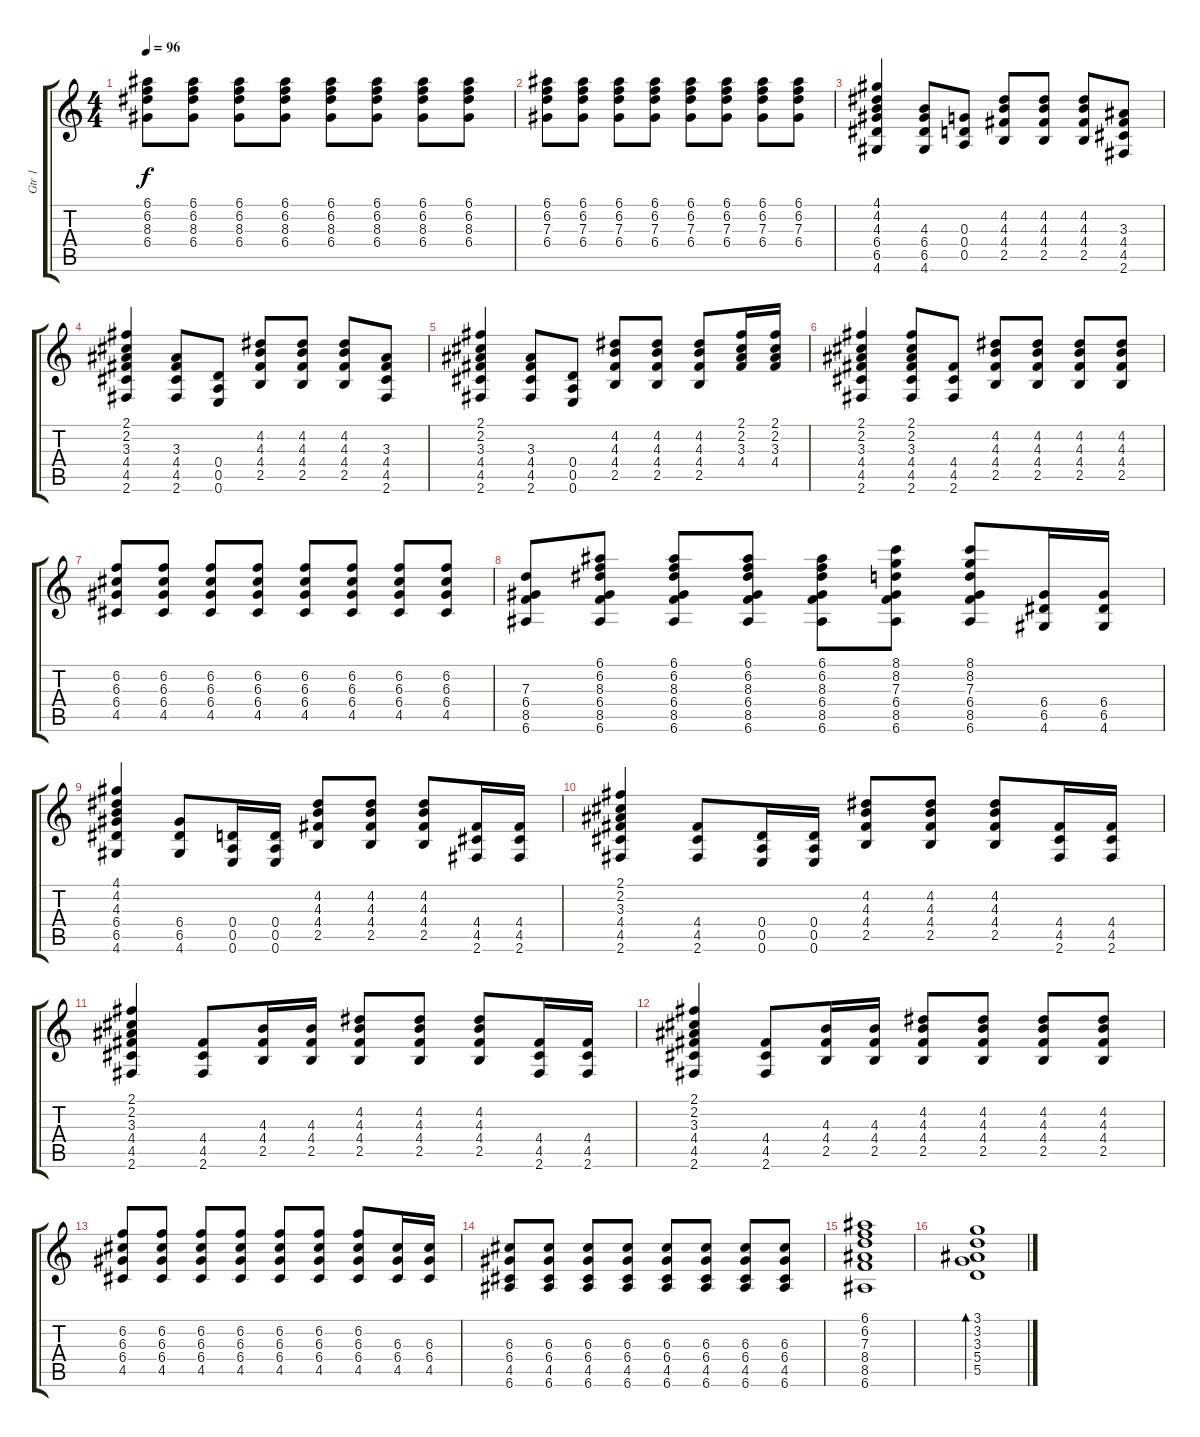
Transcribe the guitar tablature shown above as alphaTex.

\track ("Gtr 1" "Gtr 1") {instrument overdrivenguitar}
\staff {score tabs}
\tuning (E4 B3 G3 D3 A2 E2) {hide}
\ts (4 4)
\tempo 96
\clef g2
\ks c
(6.1 6.2 8.3 6.4).8{dy f volume 3 instrument overdrivenguitar} (6.1 6.2 8.3 6.4).8{volume 14} (6.1 6.2 8.3 6.4).8 (6.1 6.2 8.3 6.4).8 (6.1 6.2 8.3 6.4).8 (6.1 6.2 8.3 6.4).8 (6.1 6.2 8.3 6.4).8 (6.1 6.2 8.3 6.4).8 |
(6.1 6.2 7.3 6.4).8 (6.1 6.2 7.3 6.4).8 (6.1 6.2 7.3 6.4).8 (6.1 6.2 7.3 6.4).8 (6.1 6.2 7.3 6.4).8 (6.1 6.2 7.3 6.4).8 (6.1 6.2 7.3 6.4).8 (6.1 6.2 7.3 6.4).8 |
(4.1 4.2 4.3 6.4 6.5 4.6).4 (4.3 6.4 6.5 4.6).8 (0.3 0.4 0.5).8 (4.2 4.3 4.4 2.5).8 (4.2 4.3 4.4 2.5).8 (4.2 4.3 4.4 2.5).8 (3.3 4.4 4.5 2.6).8 |
(2.1 2.2 3.3 4.4 4.5 2.6).4 (3.3 4.4 4.5 2.6).8 (0.4 0.5 0.6).8 (4.2 4.3 4.4 2.5).8 (4.2 4.3 4.4 2.5).8 (4.2 4.3 4.4 2.5).8 (3.3 4.4 4.5 2.6).8 |
(2.1 2.2 3.3 4.4 4.5 2.6).4 (3.3 4.4 4.5 2.6).8 (0.4 0.5 0.6).8 (4.2 4.3 4.4 2.5).8 (4.2 4.3 4.4 2.5).8 (4.2 4.3 4.4 2.5).8 (2.1 2.2 3.3 4.4).16 (2.1 2.2 3.3 4.4).16 |
(2.1 2.2 3.3 4.4 4.5 2.6).4 (2.1 2.2 3.3 4.4 4.5 2.6).8 (4.4 4.5 2.6).8 (4.2 4.3 4.4 2.5).8 (4.2 4.3 4.4 2.5).8 (4.2 4.3 4.4 2.5).8 (4.2 4.3 4.4 2.5).8 |
(6.2 6.3 6.4 4.5).8 (6.2 6.3 6.4 4.5).8 (6.2 6.3 6.4 4.5).8 (6.2 6.3 6.4 4.5).8 (6.2 6.3 6.4 4.5).8 (6.2 6.3 6.4 4.5).8 (6.2 6.3 6.4 4.5).8 (6.2 6.3 6.4 4.5).8 |
(7.3 6.4 8.5 6.6).8 (6.1 6.2 8.3 6.4 8.5 6.6).8 (6.1 6.2 8.3 6.4 8.5 6.6).8 (6.1 6.2 8.3 6.4 8.5 6.6).8 (6.1 6.2 8.3 6.4 8.5 6.6).8 (8.1 8.2 7.3 6.4 8.5 6.6).8 (8.1 8.2 7.3 6.4 8.5 6.6).8 (6.4 6.5 4.6).16 (6.4 6.5 4.6).16 |
(4.1 4.2 4.3 6.4 6.5 4.6).4 (6.4 6.5 4.6).8 (0.4 0.5 0.6).16 (0.4 0.5 0.6).16 (4.2 4.3 4.4 2.5).8 (4.2 4.3 4.4 2.5).8 (4.2 4.3 4.4 2.5).8 (4.4 4.5 2.6).16 (4.4 4.5 2.6).16 |
(2.1 2.2 3.3 4.4 4.5 2.6).4 (4.4 4.5 2.6).8 (0.4 0.5 0.6).16 (0.4 0.5 0.6).16 (4.2 4.3 4.4 2.5).8 (4.2 4.3 4.4 2.5).8 (4.2 4.3 4.4 2.5).8 (4.4 4.5 2.6).16 (4.4 4.5 2.6).16 |
(2.1 2.2 3.3 4.4 4.5 2.6).4 (4.4 4.5 2.6).8 (4.3 4.4 2.5).16 (4.3 4.4 2.5).16 (4.2 4.3 4.4 2.5).8 (4.2 4.3 4.4 2.5).8 (4.2 4.3 4.4 2.5).8 (4.4 4.5 2.6).16 (4.4 4.5 2.6).16 |
(2.1 2.2 3.3 4.4 4.5 2.6).4 (4.4 4.5 2.6).8 (4.3 4.4 2.5).16 (4.3 4.4 2.5).16 (4.2 4.3 4.4 2.5).8 (4.2 4.3 4.4 2.5).8 (4.2 4.3 4.4 2.5).8 (4.2 4.3 4.4 2.5).8 |
(6.2 6.3 6.4 4.5).8 (6.2 6.3 6.4 4.5).8 (6.2 6.3 6.4 4.5).8 (6.2 6.3 6.4 4.5).8 (6.2 6.3 6.4 4.5).8 (6.2 6.3 6.4 4.5).8 (6.2 6.3 6.4 4.5).8 (6.3 6.4 4.5).16 (6.3 6.4 4.5).16 |
(6.3 6.4 4.5 6.6).8 (6.3 6.4 4.5 6.6).8 (6.3 6.4 4.5 6.6).8 (6.3 6.4 4.5 6.6).8 (6.3 6.4 4.5 6.6).8 (6.3 6.4 4.5 6.6).8 (6.3 6.4 4.5 6.6).8 (6.3 6.4 4.5 6.6).8 |
(6.1 6.2 7.3 8.4 8.5 6.6).1{volume 14} |
(3.1 3.2 3.3 5.4 5.5).1{bd 120}
